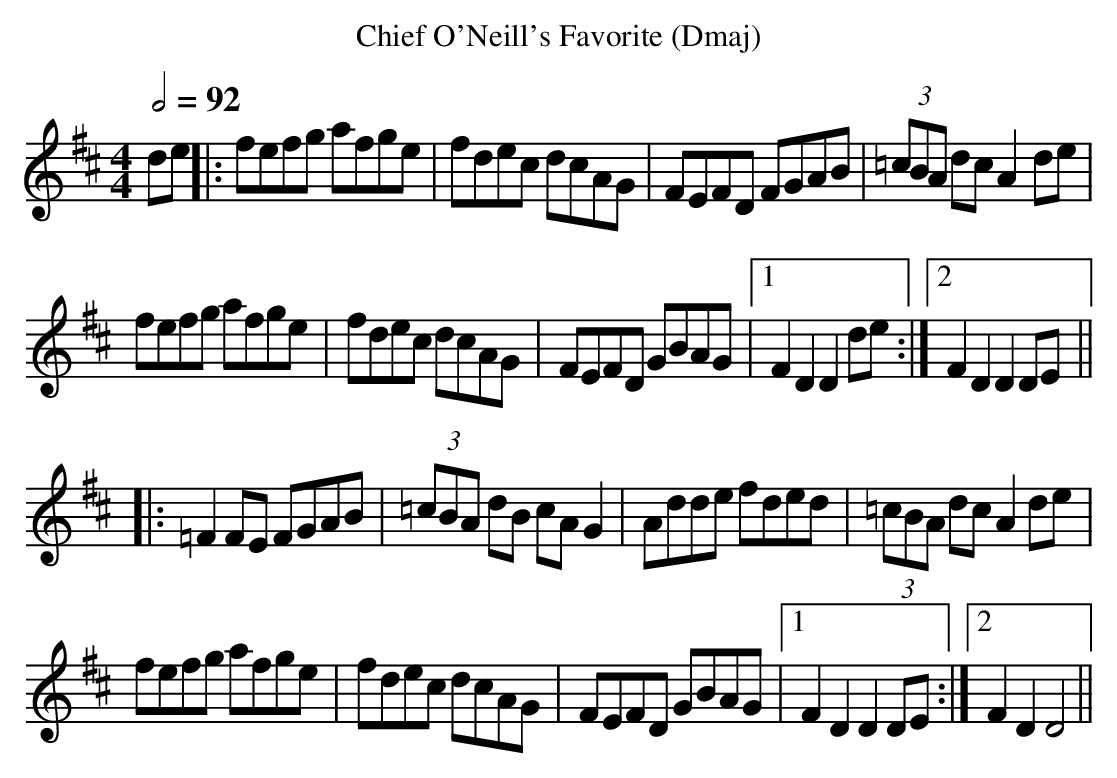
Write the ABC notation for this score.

X:1
T:Chief O'Neill's Favorite (Dmaj)
Q:1/2=92
M:4/4
L:1/8
K:Dmaj
de|:fefg afge|fdec dcAG|FEFD FGAB|(3=cBA dc A2de|
fefg afge|fdec dcAG|FEFD GBAG|1F2D2 D2de:|2F2D2 D2DE||
|:=F2FE FGAB|(3=cBA dB cAG2|Adde fded|(3=cBA dc A2de|
fefg afge|fdec dcAG|FEFD GBAG|1F2D2 D2DE:|2F2D2 D4||
